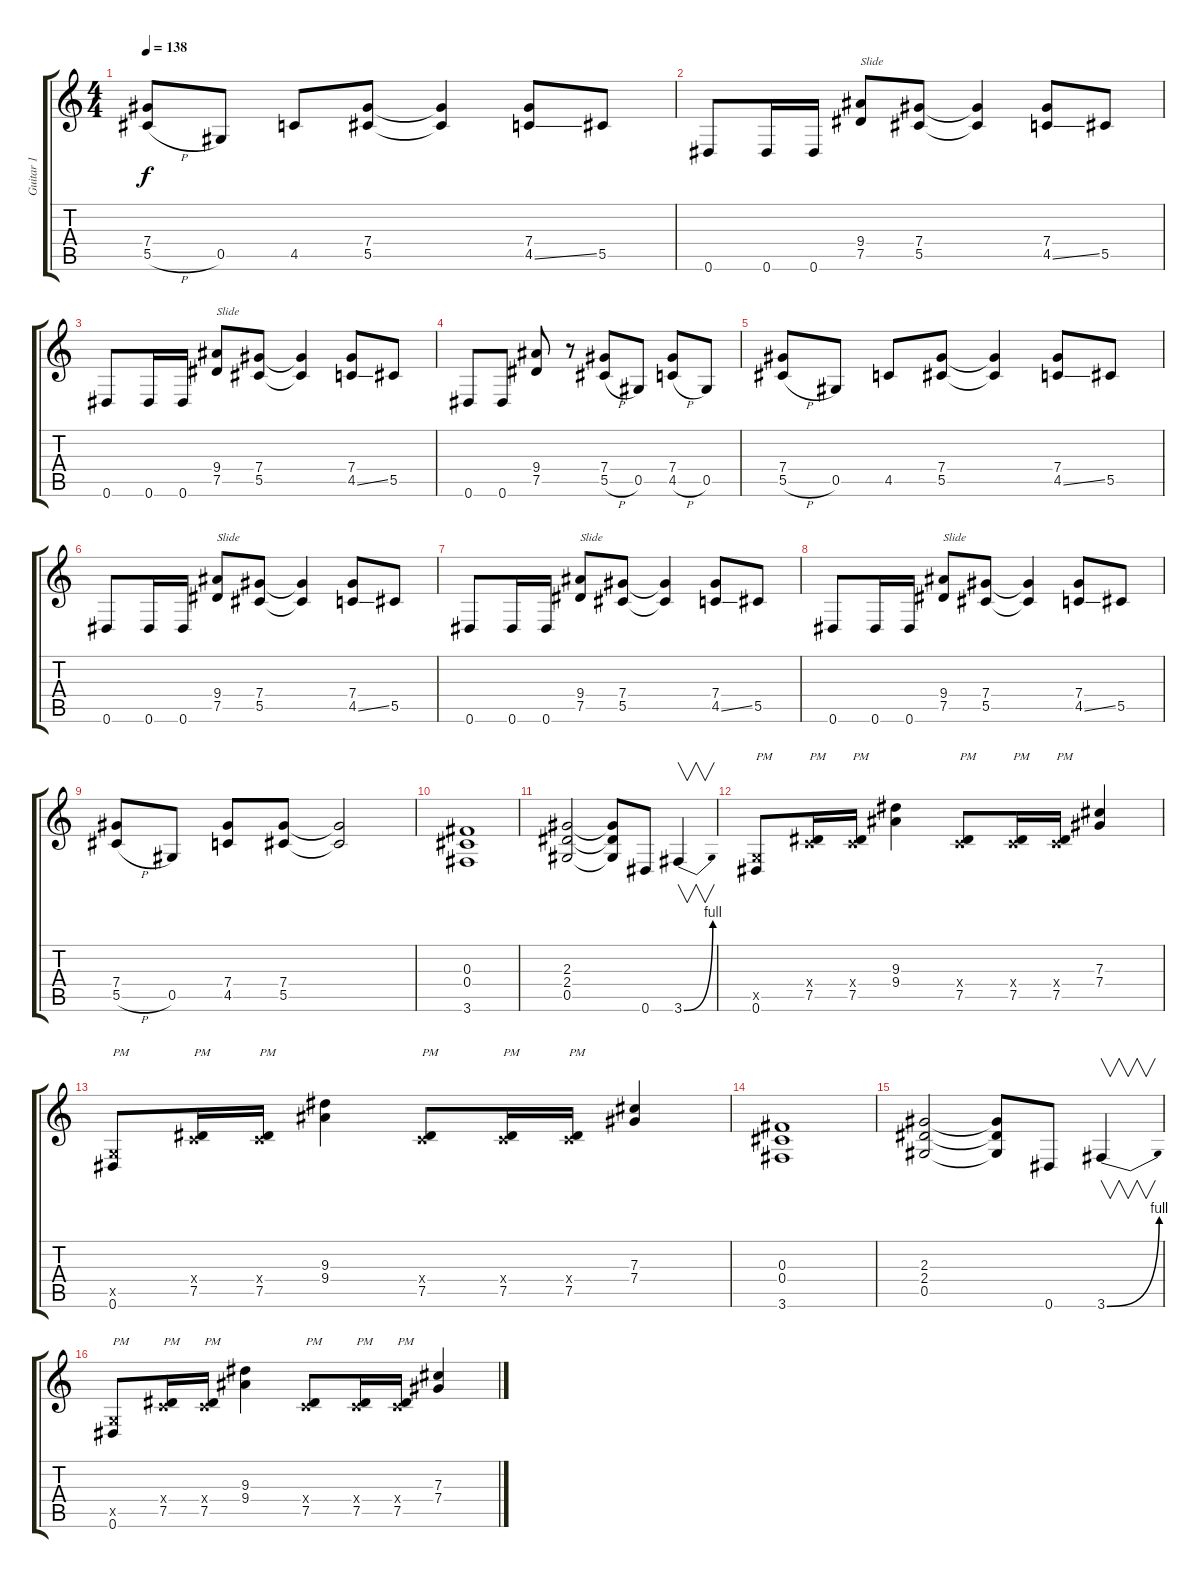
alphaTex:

\track ("Guitar 1" "Guitar 1") {instrument distortionguitar}
\staff {score tabs}
\tuning (Eb4 Bb3 Gb3 Db3 Ab2 Eb2) {hide}
\ts (4 4)
\tempo 138
\clef g2
\ks c
(7.4 5.5{h}).8{dy f} 0.5.8 4.5.8 (7.4 5.5).8 (7.4{t} 5.5{t}).4 (7.4 4.5{ss}).8 5.5.8 |
0.6.8 0.6.16 0.6.16 (9.4 7.5).8{txt "Slide"} (7.4 5.5).8 (7.4{t} 5.5{t}).4 (7.4 4.5{ss}).8 5.5.8 |
0.6.8 0.6.16 0.6.16 (9.4 7.5).8{txt "Slide"} (7.4 5.5).8 (7.4{t} 5.5{t}).4 (7.4 4.5{ss}).8 5.5.8 |
0.6.8 0.6.8 (9.4 7.5).8 r.8 (7.4 5.5{h}).8 0.5.8 (7.4 4.5{h}).8 0.5.8 |
(7.4 5.5{h}).8 0.5.8 4.5.8 (7.4 5.5).8 (7.4{t} 5.5{t}).4 (7.4 4.5{ss}).8 5.5.8 |
0.6.8 0.6.16 0.6.16 (9.4 7.5).8{txt "Slide"} (7.4 5.5).8 (7.4{t} 5.5{t}).4 (7.4 4.5{ss}).8 5.5.8 |
0.6.8 0.6.16 0.6.16 (9.4 7.5).8{txt "Slide"} (7.4 5.5).8 (7.4{t} 5.5{t}).4 (7.4 4.5{ss}).8 5.5.8 |
0.6.8 0.6.16 0.6.16 (9.4 7.5).8{txt "Slide"} (7.4 5.5).8 (7.4{t} 5.5{t}).4 (7.4 4.5{ss}).8 5.5.8 |
(7.4 5.5{h}).8 0.5.8 (7.4 4.5).8 (7.4 5.5).8 (7.4{t} 5.5{t}).2 |
(0.3 0.4 3.6).1 |
(2.3 2.4 0.5).2 (2.3{t} 2.4{t} 0.5{t}).8 0.6.8 3.6{be (bend 0 0 60 4)}.4{v} |
(-1.5{x} 0.6).8{txt "PM"} (-1.4{x} 7.5).16{txt "PM"} (-1.4{x} 7.5).16{txt "PM"} (9.3 9.4).4 (-1.4{x} 7.5).8{txt "PM"} (-1.4{x} 7.5).16{txt "PM"} (-1.4{x} 7.5).16{txt "PM"} (7.3 7.4).4 |
(-1.5{x} 0.6).8{txt "PM"} (-1.4{x} 7.5).16{txt "PM"} (-1.4{x} 7.5).16{txt "PM"} (9.3 9.4).4 (-1.4{x} 7.5).8{txt "PM"} (-1.4{x} 7.5).16{txt "PM"} (-1.4{x} 7.5).16{txt "PM"} (7.3 7.4).4 |
(0.3 0.4 3.6).1 |
(2.3 2.4 0.5).2 (2.3{t} 2.4{t} 0.5{t}).8 0.6.8 3.6{be (bend 0 0 60 4)}.4{v} |
(-1.5{x} 0.6).8{txt "PM"} (-1.4{x} 7.5).16{txt "PM"} (-1.4{x} 7.5).16{txt "PM"} (9.3 9.4).4 (-1.4{x} 7.5).8{txt "PM"} (-1.4{x} 7.5).16{txt "PM"} (-1.4{x} 7.5).16{txt "PM"} (7.3 7.4).4
